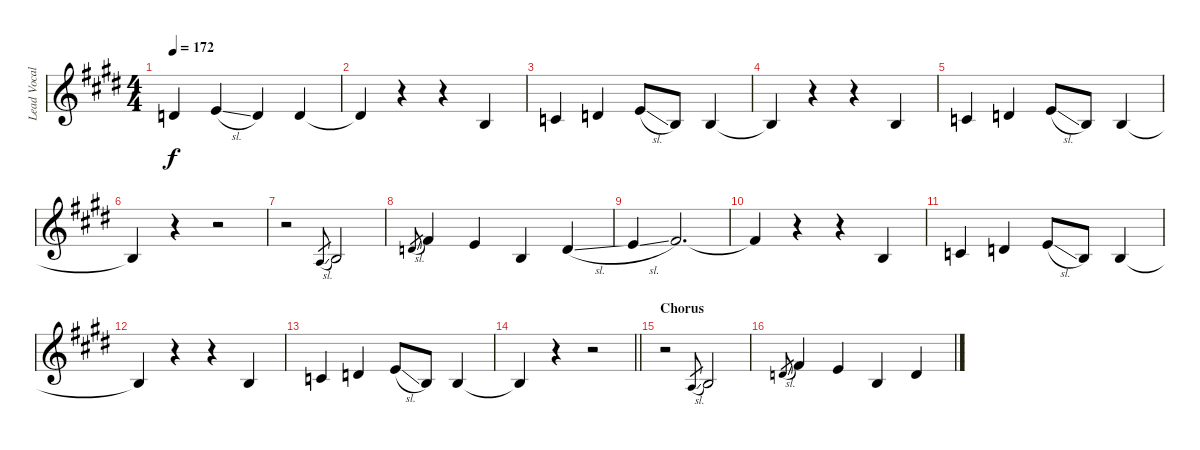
\track ("Lead Vocals" "Lead Vocal") {instrument lead6voice}
\staff {score}
\tuning (E4 B3 G3 D3 A2 E2) {hide}
\ts (4 4)
\tempo 172
\clef g2
\ks e
3.2{t}.4{dy f} 5.2{sl}.4 3.2.4 3.2.4 |
3.2{t}.4 r.4 r.4 4.3.4 |
5.3.4 3.2.4 5.2{sl}.8 0.2.8 4.3.4 |
4.3{t}.4 r.4 r.4 4.3.4 |
5.3.4 3.2.4 5.2{sl}.8 0.2.8 4.3.4 |
4.3{t}.4 r.4 r.2 |
r.2 2.3{sl}.8{gr} 4.3.2 |
3.2{sl}.8{gr} 7.2.4 5.2.4 4.3.4 3.2{sl}.4 |
5.2{sl}.4 7.2.2{d} |
7.2{t}.4 r.4 r.4 4.3.4 |
5.3.4 3.2.4 5.2{sl}.8 0.2.8 4.3.4 |
4.3{t}.4 r.4 r.4 4.3.4 |
5.3.4 3.2.4 5.2{sl}.8 0.2.8 4.3.4 |
\barLineRight lightlight
4.3{t}.4 r.4 r.2 |
\section ("" "Chorus")
r.2 2.3{sl}.8{gr} 4.3.2 |
3.2{sl}.8{gr} 7.2.4 5.2.4 4.3.4 3.2.4
